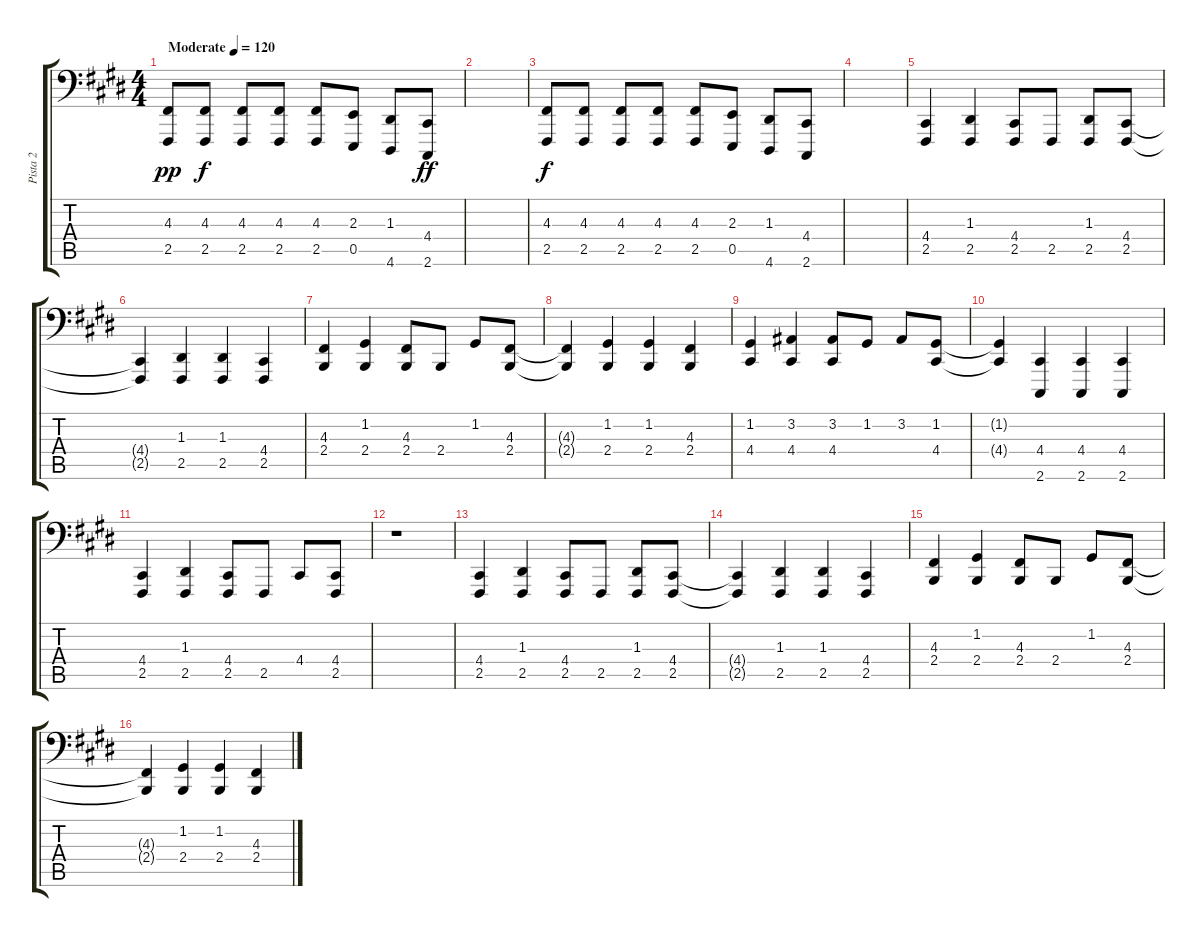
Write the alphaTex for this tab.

\track ("Pista 2" "Pista 2") {instrument acousticgrandpiano}
\staff {score tabs}
\tuning (C3 G2 D2 A1 E1 B0) {hide}
\ts (4 4)
\tempo (120 "Moderate")
\clef f4
\ks e
(4.3 2.5).8{dy pp instrument acousticgrandpiano} (4.3 2.5).8{dy f} (4.3 2.5).8 (4.3 2.5).8 (4.3 2.5).8 (2.3 0.5).8 (1.3 4.6).8 (4.4 2.6).8{dy ff} |
|
(4.3 2.5).8{dy f} (4.3 2.5).8 (4.3 2.5).8 (4.3 2.5).8 (4.3 2.5).8 (2.3 0.5).8 (1.3 4.6).8 (4.4 2.6).8 |
|
(4.4 2.5).4 (1.3 2.5).4 (4.4 2.5).8 2.5.8 (1.3 2.5).8 (4.4 2.5).8 |
(4.4{t} 2.5{t}).4 (1.3 2.5).4 (1.3 2.5).4 (4.4 2.5).4 |
(4.3 2.4).4 (1.2 2.4).4 (4.3 2.4).8 2.4.8 1.2.8 (4.3 2.4).8 |
(4.3{t} 2.4{t}).4 (1.2 2.4).4 (1.2 2.4).4 (4.3 2.4).4 |
(1.2 4.4).4 (3.2 4.4).4 (3.2 4.4).8 1.2.8 3.2.8 (1.2 4.4).8 |
(1.2{t} 4.4{t}).4 (4.4 2.6).4 (4.4 2.6).4 (4.4 2.6).4 |
(4.4 2.5).4 (1.3 2.5).4 (4.4 2.5).8 2.5.8 4.4.8 (4.4 2.5).8 |
r.1 |
(4.4 2.5).4 (1.3 2.5).4 (4.4 2.5).8 2.5.8 (1.3 2.5).8 (4.4 2.5).8 |
(4.4{t} 2.5{t}).4 (1.3 2.5).4 (1.3 2.5).4 (4.4 2.5).4 |
(4.3 2.4).4 (1.2 2.4).4 (4.3 2.4).8 2.4.8 1.2.8 (4.3 2.4).8 |
(4.3{t} 2.4{t}).4 (1.2 2.4).4 (1.2 2.4).4 (4.3 2.4).4
